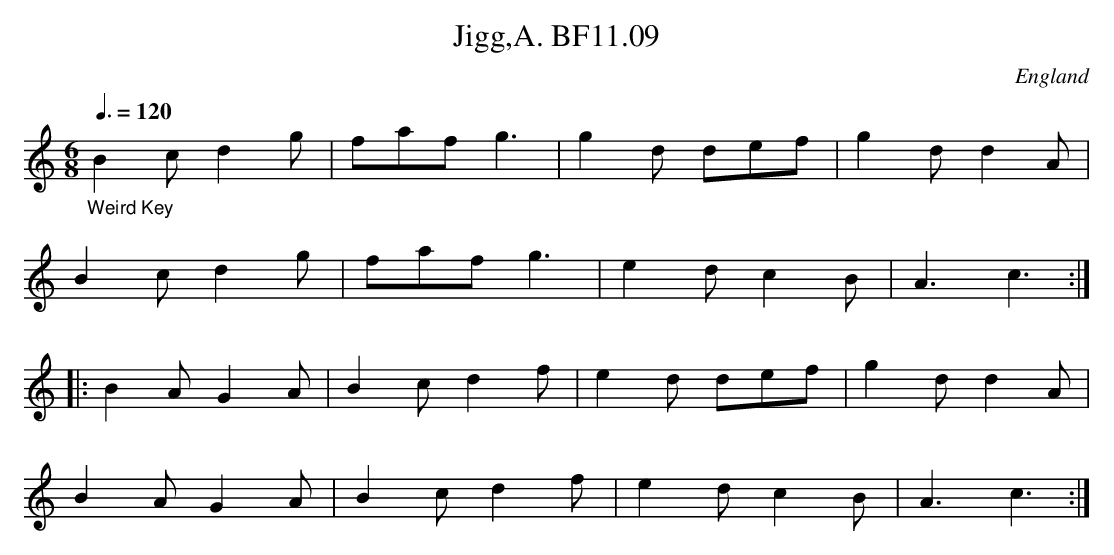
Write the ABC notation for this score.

X:1
T:Jigg,A. BF11.09
M:6/8
L:1/8
Q:3/8=120
O:England
notC:Hand of James Lishman
K:C major
"_Weird Key"B2cd2g|faf g3|g2d def|g2dd2A|!
B2cd2g|fafg3|e2dc2B|A3c3:|!
|:B2AG2A|B2cd2f|e2d def|g2dd2A|!
B2AG2A|B2cd2f|e2dc2B|A3c3:|
